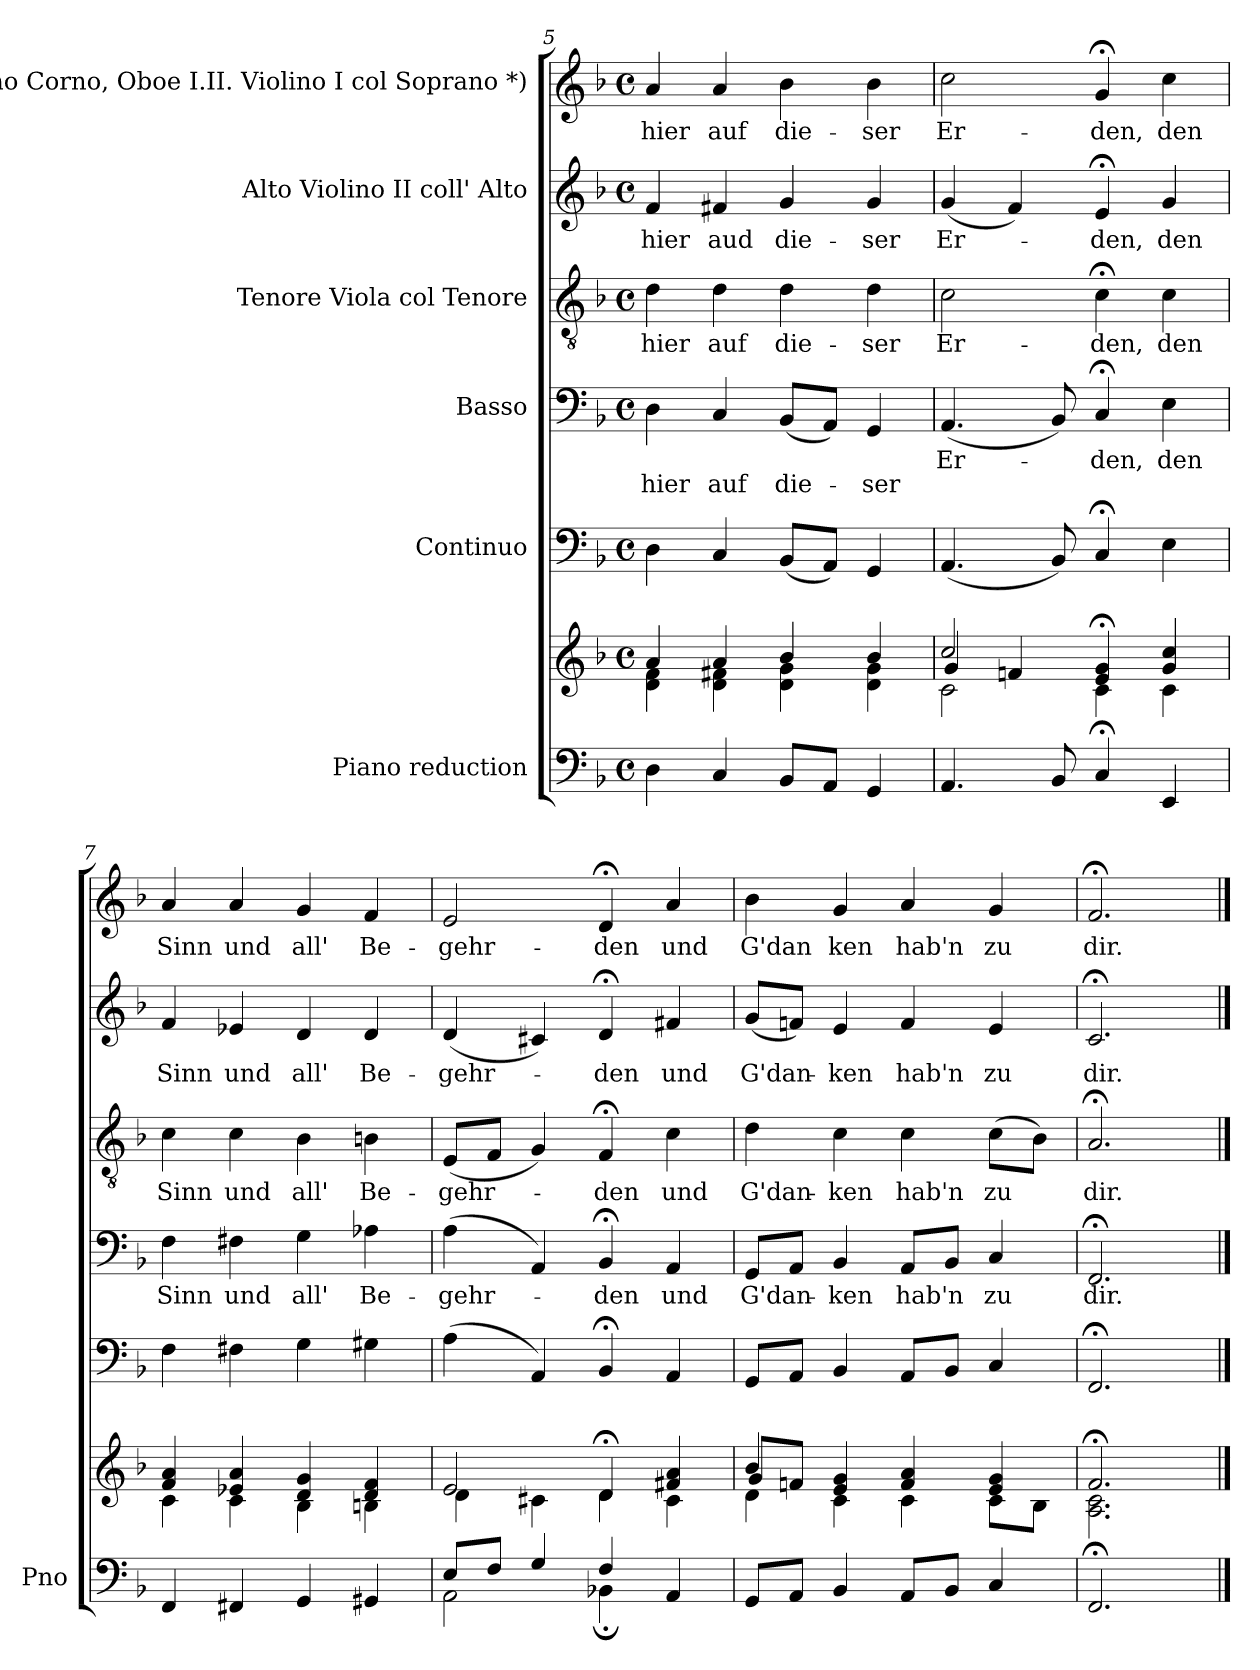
**kern	**kern	**kern	**kern	**text	**text	**kern	**text	**kern	**text	**kern	**text
*part6	*part6	*part5	*part4	*part4	*part4	*part3	*part3	*part2	*part2	*part1	*part1
*staff7	*staff6	*staff5	*staff4	*staff4	*staff4	*staff3	*staff3	*staff2	*staff2	*staff1	*staff1
*I"Piano reduction	*	*I"Continuo	*I"Basso	*	*	*I"Tenore Viola col Tenore	*	*I"Alto Violino II coll' Alto	*	*I"Soprano Corno, Oboe I.II. Violino I col Soprano *)	*
*I'Pno	*	*	*	*	*	*	*	*	*	*	*
*clefF4	*clefG2	*clefF4	*clefF4	*	*	*clefGv2	*	*clefG2	*	*clefG2	*
*k[b-]	*k[b-]	*k[b-]	*k[b-]	*	*	*k[b-]	*	*k[b-]	*	*k[b-]	*
*M4/4	*M4/4	*M4/4	*M4/4	*	*	*M4/4	*	*M4/4	*	*M4/4	*
*met(c)	*met(c)	*met(c)	*met(c)	*	*	*met(c)	*	*met(c)	*	*met(c)	*
=5	=5	=5	=5	=5	=5	=5	=5	=5	=5	=5	=5
*	*^	*	*	*	*	*	*	*	*	*	*
!	!	!	!	!	!	!LO:LY:b	!	!LO:LY:b	!	!LO:LY:b	!	!LO:LY:b
4D\	4a/	4d\ 4f\	4D\	4D\	.	hier	4d\	hier	4f/	hier	4a/	hier
!	!	!	!	!	!	!LO:LY:b	!	!LO:LY:b	!	!LO:LY:b	!	!LO:LY:b
4C/	4a/	4d\ 4f#X\	4C/	4C/	.	auf	4d\	auf	4f#X/	aud	4a/	auf
!	!	!	!	!	!	!LO:LY:b	!	!LO:LY:b	!	!LO:LY:b	!	!LO:LY:b
8BB-/L	4b-/	4d\ 4g\	(<8BB-/L	(<8BB-/L	.	die-	4d\	die-	4g/	die-	4b-\	die-
8AA/J	.	.	8AA/J)	8AA/J)	.	.	.	.	.	.	.	.
!	!	!	!	!	!	!LO:LY:b	!	!LO:LY:b	!	!LO:LY:b	!	!LO:LY:b
4GG/	4b-/	4d\ 4g\	4GG/	4GG/	.	-ser	4d\	ser	4g/	-ser	4b-\	ser
=6	=6	=6	=6	=6	=6	=6	=6	=6	=6	=6	=6	=6
*	*	*^	*	*	*	*	*	*	*	*	*	*
!	!	!	!	!	!	!LO:LY:b	!	!	!LO:LY:b	!	!LO:LY:b	!	!LO:LY:b
4.AA/	2cc/	2c\	4g/	(<4.AA/	(<4.AA/	Er-	.	2c\	Er-	(<4g/	Er-	2cc\	Er-
.	.	.	4fn/	.	.	.	.	.	.	4f/)	.	.	.
8BB-/	.	.	.	8BB-/)	8BB-/)	.	.	.	.	.	.	.	.
!	!	!	!	!	!	!LO:LY:b	!	!	!LO:LY:b	!	!LO:LY:b	!	!LO:LY:b
4C;/	4e/;< 4g/;<	4c\	2ryy	4C;</	4C;</	-den,	.	4c;<\	den,	4e;</	-den,	4g;</	den,
!	!	!	!	!	!	!LO:LY:b	!	!	!LO:LY:b	!	!LO:LY:b	!	!LO:LY:b
4EE/	4g/ 4cc/	4c\	.	4E\	4E\	den	.	4c\	den	4g/	den	4cc\	den
*	*	*v	*v	*	*	*	*	*	*	*	*	*	*
=7	=7	=7	=7	=7	=7	=7	=7	=7	=7	=7	=7	=7
!	!	!	!	!	!LO:LY:b	!	!	!LO:LY:b	!	!LO:LY:b	!	!LO:LY:b
4FF/	4f/ 4a/	4c\	4F\	4F\	Sinn	.	4c\	Sinn	4f/	Sinn	4a/	Sinn
!	!	!	!	!	!LO:LY:b	!	!	!LO:LY:b	!	!LO:LY:b	!	!LO:LY:b
4FF#X/	4e-X/ 4a/	4c\	4F#X\	4F#X\	und	.	4c\	und	4e-X/	und	4a/	und
!	!	!	!	!	!LO:LY:b	!	!	!LO:LY:b	!	!LO:LY:b	!	!LO:LY:b
4GG/	4d/ 4g/	4B-\	4G\	4G\	all'	.	4B-\	all'	4d/	all'	4g/	all'
!	!	!	!	!	!LO:LY:b	!	!	!LO:LY:b	!	!LO:LY:b	!	!LO:LY:b
4GG#X/	4d/ 4f/	4Bn\	4G#X\	4A-X\	Be-	.	4Bn\	Be-	4d/	Be-	4f/	Be-
=8	=8	=8	=8	=8	=8	=8	=8	=8	=8	=8	=8	=8
*^	*	*	*	*	*	*	*	*	*	*	*	*
!	!	!	!	!	!	!LO:LY:b	!	!	!LO:LY:b	!	!LO:LY:b	!	!LO:LY:b
8E/L	2AA\	2e/	4d\	(>4A\	(>4A\	-gehr-	.	(<8E/L	gehr-	(<4d/	-gehr-	2e/	gehr-
8F/J	.	.	.	.	.	.	.	8F/J	.	.	.	.	.
4G/	.	.	4c#X\	4AA/)	4AA/)	.	.	4G/)	.	4c#X/)	.	.	.
!	!	!	!	!	!	!LO:LY:b	!	!	!LO:LY:b	!	!LO:LY:b	!	!LO:LY:b
4F/	4BB-X;\	4d;</	4d\	4BB-;</	4BB-;</	-den	.	4F;</	-den	4d;</	-den	4d;</	-den
!	!	!	!	!	!	!LO:LY:b	!	!	!LO:LY:b	!	!LO:LY:b	!	!LO:LY:b
4AA/	4ryy	4f#X/ 4a/	4c#\	4AA/	4AA/	und	.	4c\	und	4f#X/	und	4a/	und
=9	=9	=9	=9	=9	=9	=9	=9	=9	=9	=9	=9	=9	=9
*	*	*	*^	*	*	*	*	*	*	*	*	*	*
!	!	!	!	!	!	!	!LO:LY:b	!	!	!LO:LY:b	!	!LO:LY:b	!	!LO:LY:b
*v	*v	*	*	*	*	*	*	*	*	*	*	*	*	*
8GG/L	4b-/	4d\	8g/L	8GG/L	8GG/L	G'dan-	.	4d\	G'dan-	(<8g/L	G'dan-	4b-\	G'dan
8AA/J	.	.	8fn/J	8AA/J	8AA/J	.	.	.	.	8fn/J)	.	.	.
!	!	!	!	!	!	!LO:LY:b	!	!	!LO:LY:b	!	!LO:LY:b	!	!LO:LY:b
4BB-/	4e/ 4g/	4c\	4ryy	4BB-/	4BB-/	-ken	.	4c\	ken	4e/	-ken	4g/	ken
!	!	!	!	!	!	!LO:LY:b	!	!	!LO:LY:b	!	!LO:LY:b	!	!LO:LY:b
8AA/L	4f/ 4a/	4c\	2ryy	8AA/L	8AA/L	hab'n	.	4c\	hab'n	4f/	hab'n	4a/	hab'n
8BB-/J	.	.	.	8BB-/J	8BB-/J	.	.	.	.	.	.	.	.
!	!	!	!	!	!	!LO:LY:b	!	!	!LO:LY:b	!	!LO:LY:b	!	!LO:LY:b
4C/	4e/ 4g/	8c\L	.	4C/	4C/	zu	.	(>8c\L	zu	4e/	zu	4g/	zu
.	.	8B-\J	.	.	.	.	.	8B-\J)	.	.	.	.	.
*	*	*v	*v	*	*	*	*	*	*	*	*	*	*
=10	=10	=10	=10	=10	=10	=10	=10	=10	=10	=10	=10	=10
!	!	!	!	!	!LO:LY:b	!	!	!LO:LY:b	!	!LO:LY:b	!	!LO:LY:b
2.FF;/	2.f;</	2.A\ 2.c\	2.FF;</	2.FF;</	dir.	.	2.A;</	dir.	2.c;</	dir.	2.f;</	dir.
*	*v	*v	*	*	*	*	*	*	*	*	*	*
==	==	==	==	==	==	==	==	==	==	==	==
*-	*-	*-	*-	*-	*-	*-	*-	*-	*-	*-	*-
